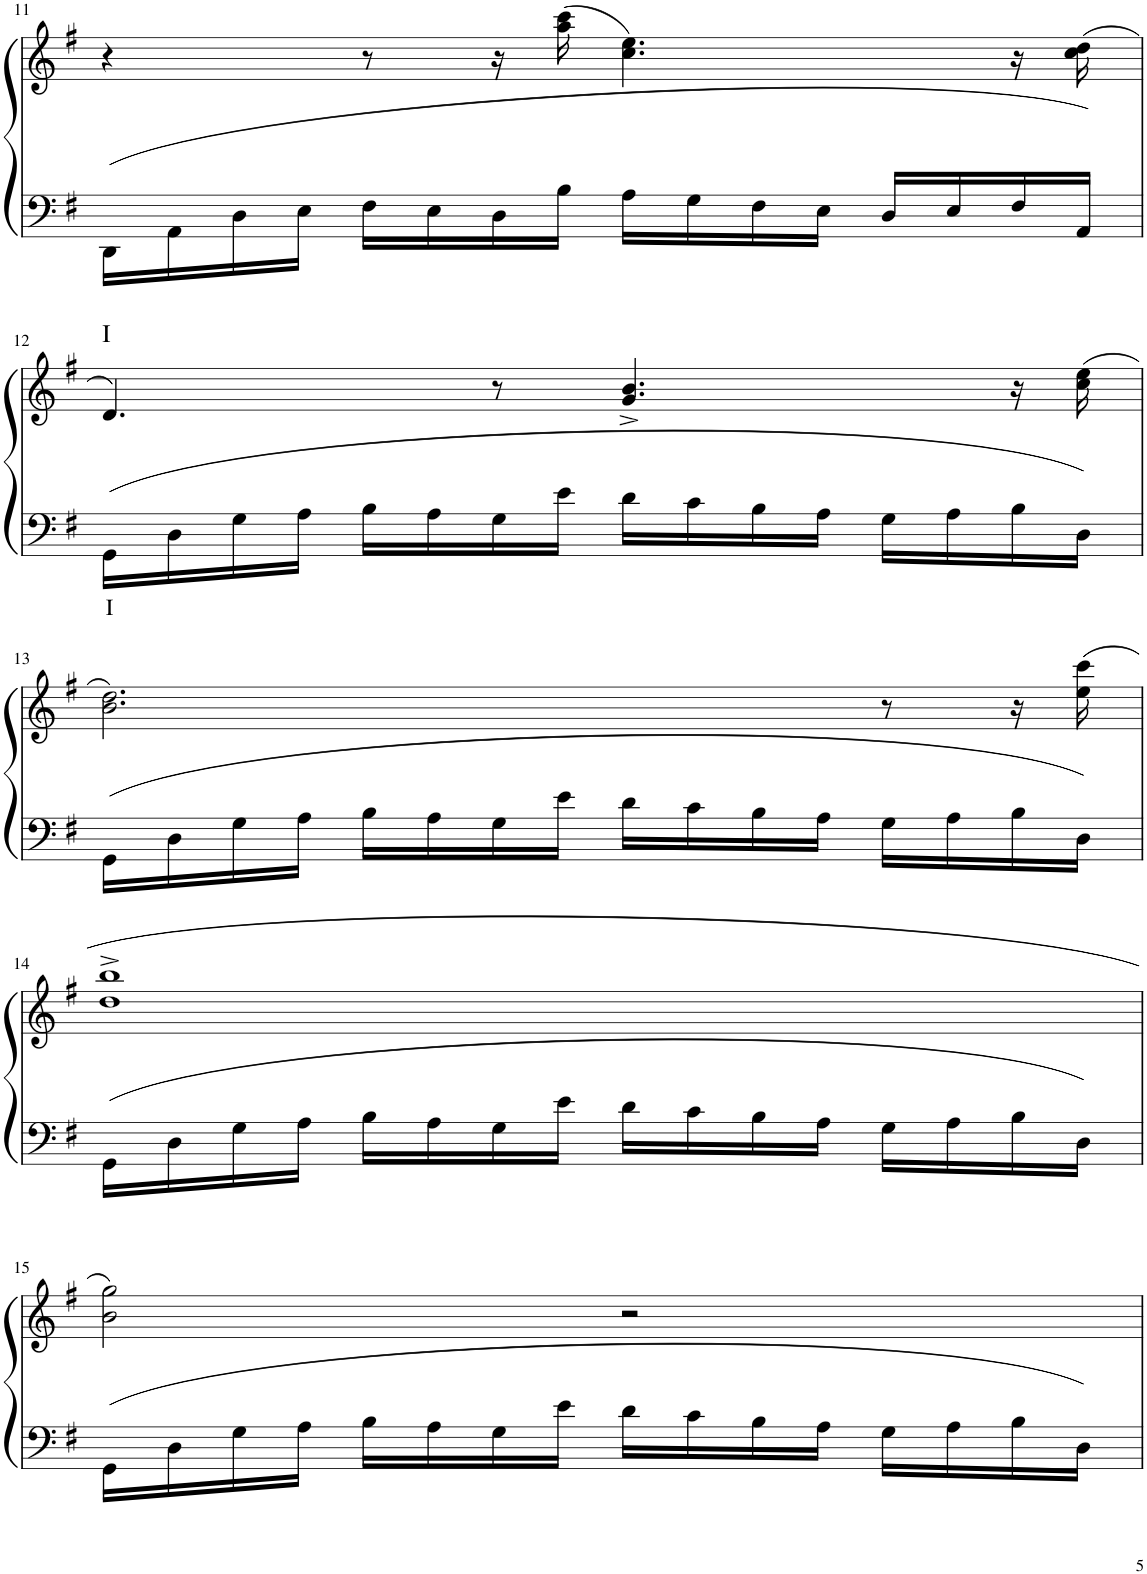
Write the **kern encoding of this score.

**kern	**text	**kern	**harte
*part1	*part1	*part1	*part1
*staff2	*staff2	*staff1	*
*I"Piano	*	*	*
*I'Pno	*	*	*
!!LO:PB:g=z
*clefF4	*	*clefG2	*
*k[f#]	*	*k[f#]	*
*M4/4	*	*M4/4	*
*met(c|)	*	*met(c|)	*
=11	=11	=11	=11
16DD\LL	.	4r	.
16AA\	.	.	.
16D\	.	.	.
16E\JJ	.	.	.
16F#\LL	.	8r	.
16E\	.	.	.
16D\	.	16r	.
16B\JJ	.	(16aa\ 16ccc\	.
16A\LL	.	4.cc\ 4.ee\)	.
16G\	.	.	.
16F#\	.	.	.
16E\JJ	.	.	.
16D/LL	.	.	.
16E/	.	.	.
16F#/	.	16r	.
16AA/JJ	.	(16cc\ 16dd\	.
!!LO:LB:g=z
=12	=12	=12	=12
!	!LO:LY:b	!	!LO:H:kt=I
16GG\LL	I	4.d/)	N
16D\	.	.	.
16G\	.	.	.
16A\JJ	.	.	.
16B\LL	.	.	.
16A\	.	.	.
16G\	.	8r	.
16e\JJ	.	.	.
16d\LL	.	4.g/^ 4.b/^	.
16c\	.	.	.
16B\	.	.	.
16A\JJ	.	.	.
16G\LL	.	.	.
16A\	.	.	.
16B\	.	16r	.
16D\JJ	.	(16cc\ 16ee\	.
!!LO:LB:g=z
=13	=13	=13	=13
16GG\LL	.	2.b\ 2.dd\)	.
16D\	.	.	.
16G\	.	.	.
16A\JJ	.	.	.
16B\LL	.	.	.
16A\	.	.	.
16G\	.	.	.
16e\JJ	.	.	.
16d\LL	.	.	.
16c\	.	.	.
16B\	.	.	.
16A\JJ	.	.	.
16G\LL	.	8r	.
16A\	.	.	.
16B\	.	16r	.
16D\JJ	.	(16ee\ 16ccc\	.
!!LO:LB:g=z
=14	=14	=14	=14
16GG\LL	.	1dd^ 1bb^	.
16D\	.	.	.
16G\	.	.	.
16A\JJ	.	.	.
16B\LL	.	.	.
16A\	.	.	.
16G\	.	.	.
16e\JJ	.	.	.
16d\LL	.	.	.
16c\	.	.	.
16B\	.	.	.
16A\JJ	.	.	.
16G\LL	.	.	.
16A\	.	.	.
16B\	.	.	.
16D\JJ	.	.	.
!!LO:LB:g=z
=15	=15	=15	=15
16GG\LL	.	2b\ 2gg\)	.
16D\	.	.	.
16G\	.	.	.
16A\JJ	.	.	.
16B\LL	.	.	.
16A\	.	.	.
16G\	.	.	.
16e\JJ	.	.	.
16d\LL	.	2r	.
16c\	.	.	.
16B\	.	.	.
16A\JJ	.	.	.
16G\LL	.	.	.
16A\	.	.	.
16B\	.	.	.
16D\JJ	.	.	.
=	=	=	=
*-	*-	*-	*-
